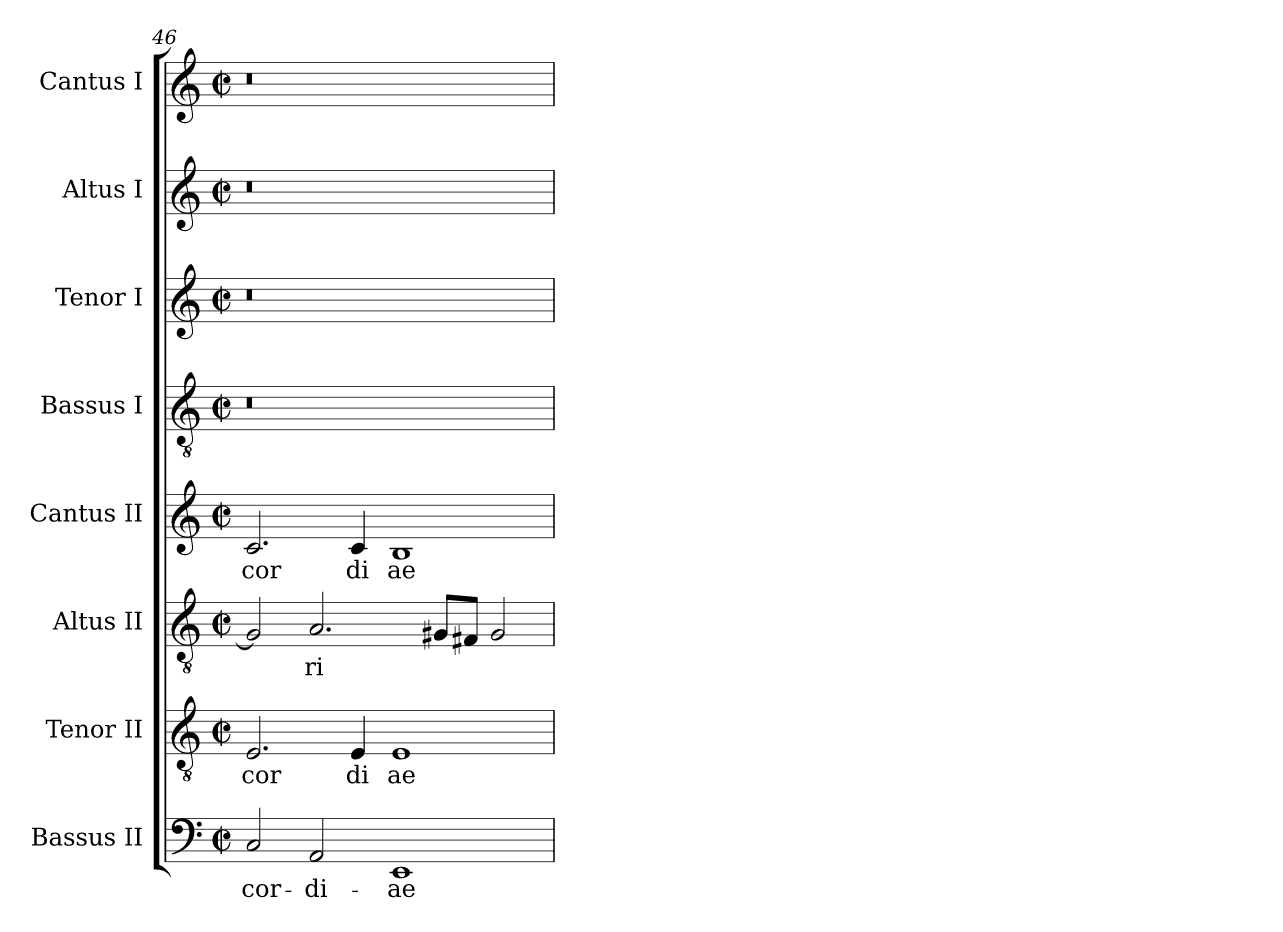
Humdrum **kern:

**kern	**text	**kern	**text	**kern	**text	**kern	**text	**kern	**kern	**kern	**kern
*part8	*part8	*part7	*part7	*part6	*part6	*part5	*part5	*part4	*part3	*part2	*part1
*staff8	*staff8	*staff7	*staff7	*staff6	*staff6	*staff5	*staff5	*staff4	*staff3	*staff2	*staff1
*I"Bassus II	*	*I"Tenor II	*	*I"Altus II	*	*I"Cantus II	*	*I"Bassus I	*I"Tenor I	*I"Altus I	*I"Cantus I
*clefF4	*	*clefGv2	*	*clefGv2	*	*clefG2	*	*clefGv2	*clefG2	*clefG2	*clefG2
*k[]	*	*k[]	*	*k[]	*	*k[]	*	*k[]	*k[]	*k[]	*k[]
*C:	*	*C:	*	*C:	*	*C:	*	*C:	*C:	*C:	*C:
*M2/2	*	*M2/2	*	*M2/2	*	*M2/2	*	*M2/2	*M2/2	*M2/2	*M2/2
*met(c|)	*	*met(c|)	*	*met(c|)	*	*met(c|)	*	*met(c|)	*met(c|)	*met(c|)	*met(c|)
=46	=46	=46	=46	=46	=46	=46	=46	=46	=46	=46	=46
!	!LO:LY:b:cj	!	!LO:LY:b:cj	!	!LO:LY:b:cj	!	!LO:LY:b:cj	!	!	!	!
2C/	-cor-	2.E/	cor	2G/]	.	2.c/	cor	0r	0r	0r	0r
!	!LO:LY:b:cj	!	!	!	!LO:LY:b:cj	!	!	!	!	!	!
2AA/	-di-	.	.	2.A/	ri	.	.	.	.	.	.
!	!	!	!LO:LY:b:cj	!	!	!	!LO:LY:b:cj	!	!	!	!
.	.	4E/	di	.	.	4c/	di	.	.	.	.
!	!LO:LY:b:cj	!	!LO:LY:b:cj	!	!	!	!LO:LY:b:cj	!	!	!	!
1EE	-ae	1E	ae	.	.	1B	ae	.	.	.	.
!	!	!	!	!	!LO:LY:b:cj	!	!	!	!	!	!
.	.	.	.	8G#/L	.	.	.	.	.	.	.
!	!	!	!	!	!LO:LY:b:cj	!	!	!	!	!	!
.	.	.	.	8F#/J	.	.	.	.	.	.	.
!	!	!	!	!	!LO:LY:b:cj	!	!	!	!	!	!
.	.	.	.	2G#/	.	.	.	.	.	.	.
=	=	=	=	=	=	=	=	=	=	=	=
*-	*-	*-	*-	*-	*-	*-	*-	*-	*-	*-	*-
